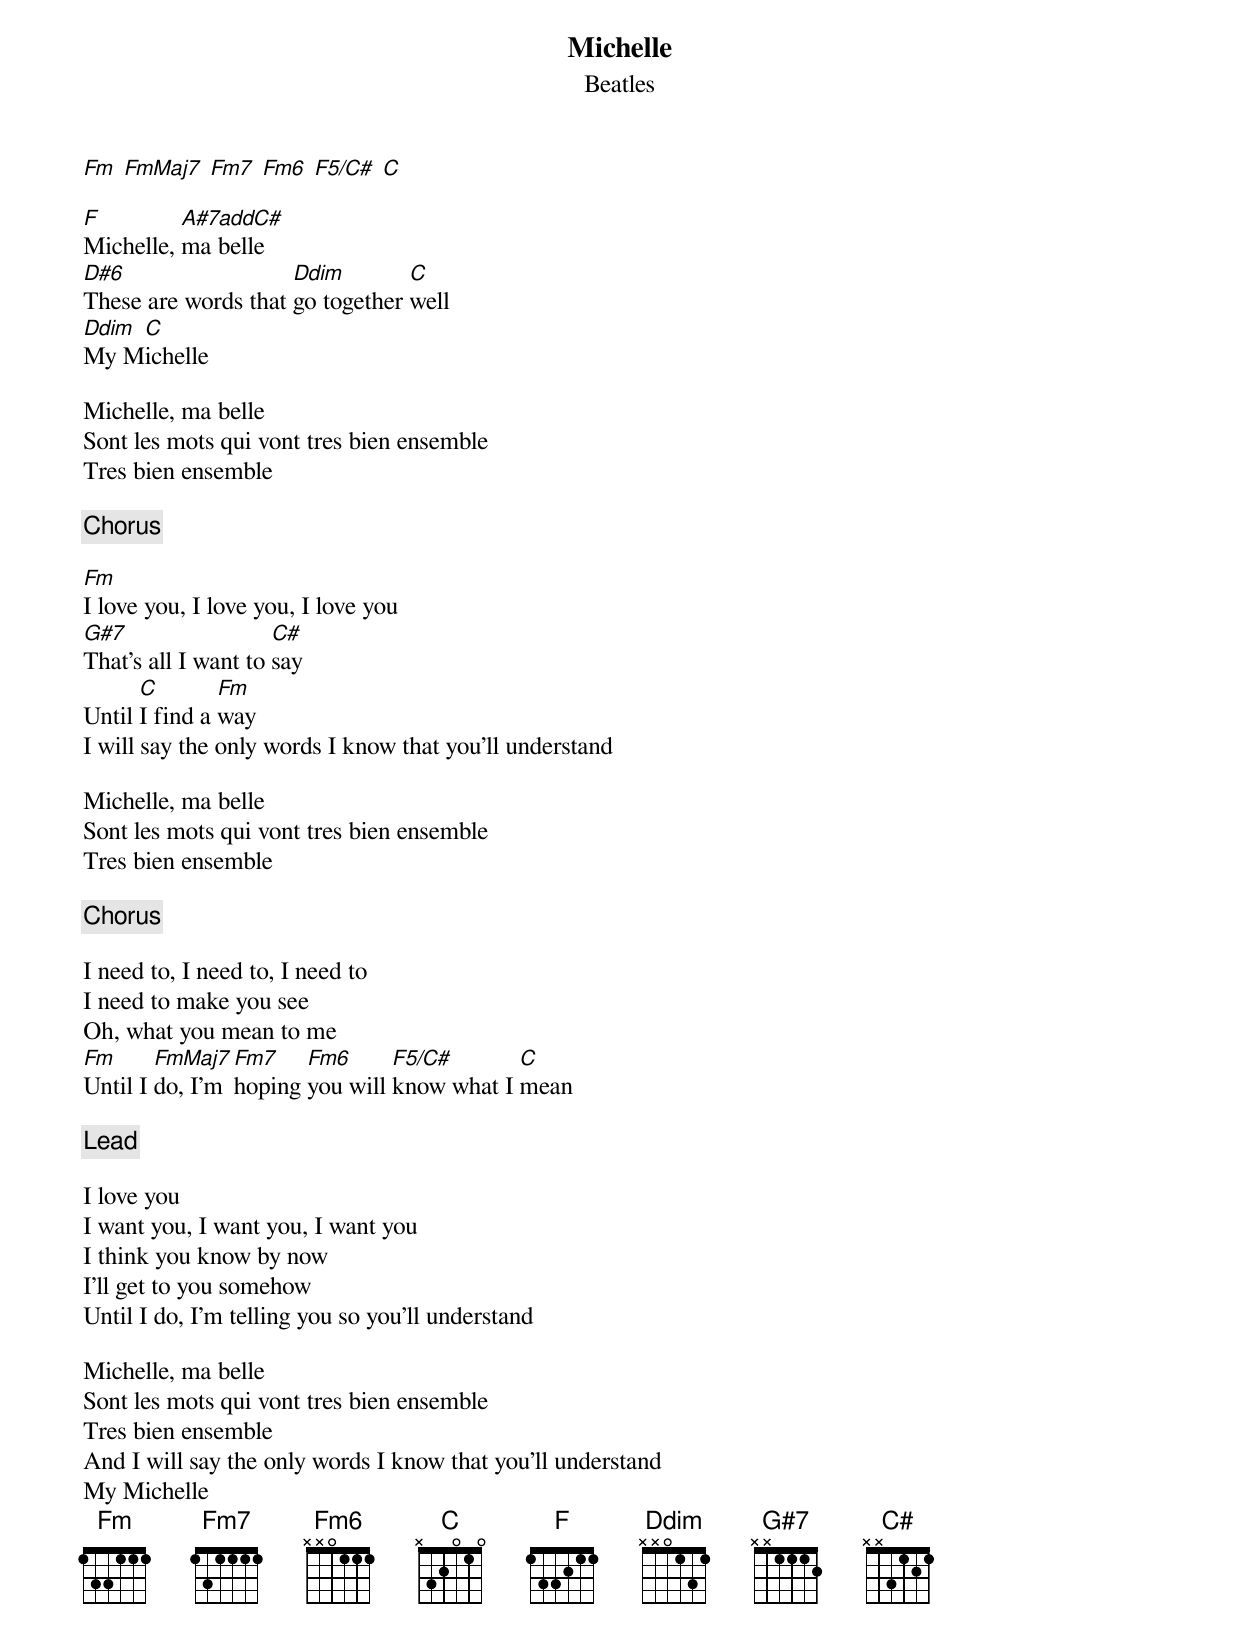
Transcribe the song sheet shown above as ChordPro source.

{title:Michelle}
{subtitle:Beatles}
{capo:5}
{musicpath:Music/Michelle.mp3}
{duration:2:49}
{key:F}

[Fm] [FmMaj7] [Fm7] [Fm6] [F5/C#] [C]

[F]Michelle, [A#7addC#]ma belle
[D#6]These are words that [Ddim]go together [C]well
[Ddim]My M[C]ichelle

Michelle, ma belle
Sont les mots qui vont tres bien ensemble
Tres bien ensemble

{c:Chorus}

[Fm]I love you, I love you, I love you
[G#7]That's all I want to [C#]say
Until [C]I find a [Fm]way
I will say the only words I know that you'll understand

Michelle, ma belle
Sont les mots qui vont tres bien ensemble
Tres bien ensemble

{c:Chorus}

I need to, I need to, I need to
I need to make you see
Oh, what you mean to me
[Fm]Until I [FmMaj7]do, I'm [Fm7]hoping [Fm6]you will [F5/C#]know what I [C]mean

{c:Lead}

I love you
I want you, I want you, I want you
I think you know by now
I'll get to you somehow
Until I do, I'm telling you so you'll understand

Michelle, ma belle
Sont les mots qui vont tres bien ensemble
Tres bien ensemble
And I will say the only words I know that you'll understand
My Michelle
